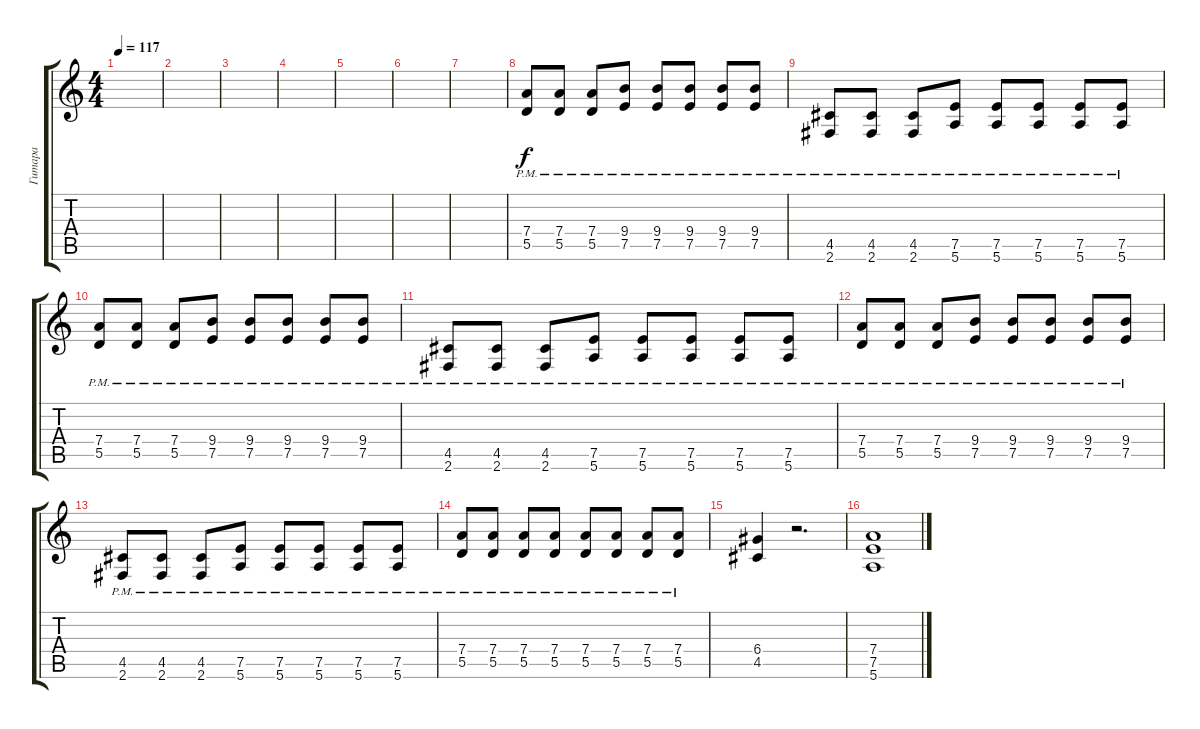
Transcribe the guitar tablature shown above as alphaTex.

\track ("Гитара" "Гитара") {instrument acousticguitarsteel}
\staff {score tabs}
\tuning (E4 B3 G3 D3 A2 E2) {hide}
\ts (4 4)
\tempo 117
\clef g2
\ks c
|
|
|
|
|
|
|
(7.4{pm} 5.5{pm}).8 (7.4{pm} 5.5{pm}).8 (7.4{pm} 5.5{pm}).8 (9.4{pm} 7.5{pm}).8 (9.4{pm} 7.5{pm}).8 (9.4{pm} 7.5{pm}).8 (9.4{pm} 7.5{pm}).8 (9.4{pm} 7.5{pm}).8 |
(4.5{pm} 2.6{pm}).8 (4.5{pm} 2.6{pm}).8 (4.5{pm} 2.6{pm}).8 (7.5{pm} 5.6{pm}).8 (7.5{pm} 5.6{pm}).8 (7.5{pm} 5.6{pm}).8 (7.5{pm} 5.6{pm}).8 (7.5{pm} 5.6{pm}).8 |
(7.4{pm} 5.5{pm}).8 (7.4{pm} 5.5{pm}).8 (7.4{pm} 5.5{pm}).8 (9.4{pm} 7.5{pm}).8 (9.4{pm} 7.5{pm}).8 (9.4{pm} 7.5{pm}).8 (9.4{pm} 7.5{pm}).8 (9.4{pm} 7.5{pm}).8 |
(4.5{pm} 2.6{pm}).8 (4.5{pm} 2.6{pm}).8 (4.5{pm} 2.6{pm}).8 (7.5{pm} 5.6{pm}).8 (7.5{pm} 5.6{pm}).8 (7.5{pm} 5.6{pm}).8 (7.5{pm} 5.6{pm}).8 (7.5{pm} 5.6{pm}).8 |
(7.4{pm} 5.5{pm}).8 (7.4{pm} 5.5{pm}).8 (7.4{pm} 5.5{pm}).8 (9.4{pm} 7.5{pm}).8 (9.4{pm} 7.5{pm}).8 (9.4{pm} 7.5{pm}).8 (9.4{pm} 7.5{pm}).8 (9.4{pm} 7.5{pm}).8 |
(4.5{pm} 2.6{pm}).8 (4.5{pm} 2.6{pm}).8 (4.5{pm} 2.6{pm}).8 (7.5{pm} 5.6{pm}).8 (7.5{pm} 5.6{pm}).8 (7.5{pm} 5.6{pm}).8 (7.5{pm} 5.6{pm}).8 (7.5{pm} 5.6{pm}).8 |
(7.4{pm} 5.5{pm}).8 (7.4{pm} 5.5{pm}).8 (7.4{pm} 5.5{pm}).8 (7.4{pm} 5.5{pm}).8 (7.4{pm} 5.5{pm}).8 (7.4{pm} 5.5{pm}).8 (7.4{pm} 5.5{pm}).8 (7.4{pm} 5.5{pm}).8 |
(6.4 4.5).4 r.2{d} |
(7.4 7.5 5.6).1
